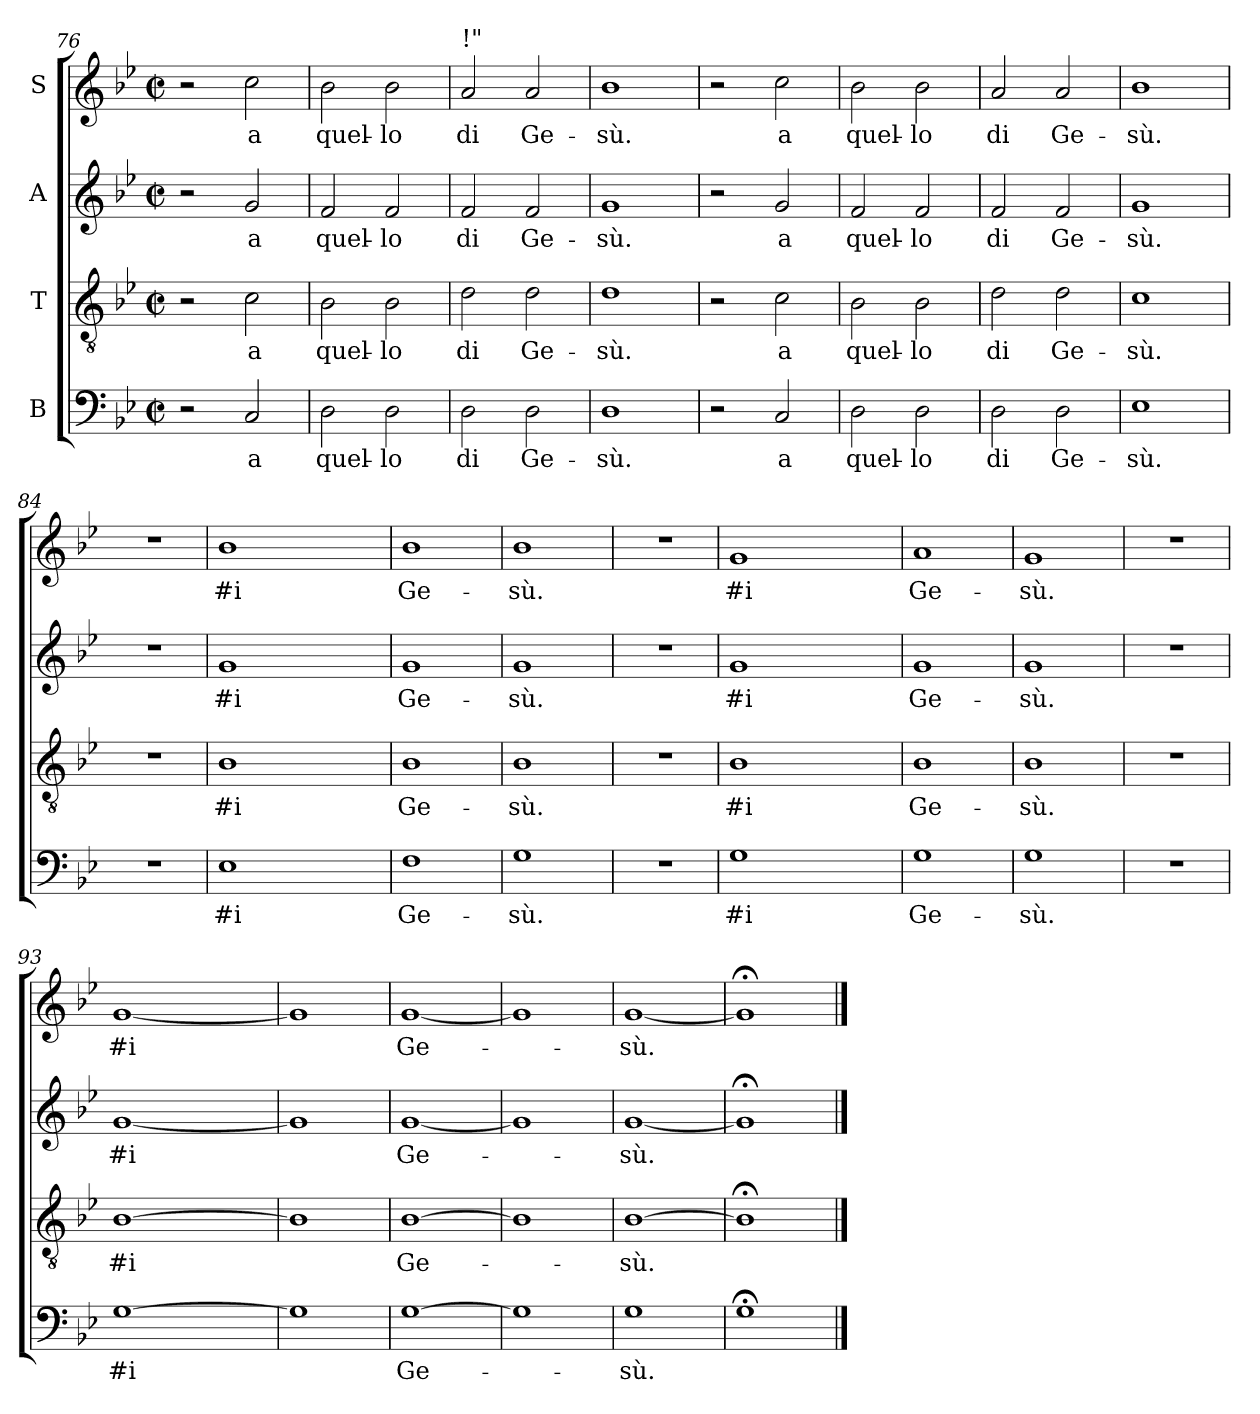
**kern	**text	**kern	**text	**kern	**text	**kern	**text
*part4	*part4	*part3	*part3	*part2	*part2	*part1	*part1
*staff4	*staff4	*staff3	*staff3	*staff2	*staff2	*staff1	*staff1
*I"B	*	*I"T	*	*I"A	*	*I"S	*
*clefF4	*	*clefGv2	*	*clefG2	*	*clefG2	*
*k[b-e-]	*	*k[b-e-]	*	*k[b-e-]	*	*k[b-e-]	*
*B-:	*	*B-:	*	*B-:	*	*B-:	*
*M2/2	*	*M2/2	*	*M2/2	*	*M2/2	*
*met(c|)	*	*met(c|)	*	*met(c|)	*	*met(c|)	*
=76	=76	=76	=76	=76	=76	=76	=76
2r	.	2r	.	2r	.	2r	.
!	!LO:LY:b	!	!LO:LY:b	!	!LO:LY:b	!	!LO:LY:b
2C/	a	2c\	a	2g/	a	2cc\	a
=77	=77	=77	=77	=77	=77	=77	=77
!	!LO:LY:b	!	!LO:LY:b	!	!LO:LY:b	!	!LO:LY:b
2D\	quel-	2B-\	quel-	2f/	quel-	2b-\	quel-
!	!LO:LY:b	!	!LO:LY:b	!	!LO:LY:b	!	!LO:LY:b
2D\	-lo	2B-\	-lo	2f/	-lo	2b-\	-lo
!!LO:LB:g=z
=78	=78	=78	=78	=78	=78	=78	=78
!	!	!	!	!	!	!LO:TX:a:t=!"	!
!	!LO:LY:b	!	!LO:LY:b	!	!LO:LY:b	!	!LO:LY:b
2D\	di	2d\	di	2f/	di	2a/	di
!	!LO:LY:b	!	!LO:LY:b	!	!LO:LY:b	!	!LO:LY:b
2D\	Ge-	2d\	Ge-	2f/	Ge-	2a/	Ge-
=79	=79	=79	=79	=79	=79	=79	=79
!	!LO:LY:b	!	!LO:LY:b	!	!LO:LY:b	!	!LO:LY:b
1D	-sù.	1d	-sù.	1g	-sù.	1b-	-sù.
=80	=80	=80	=80	=80	=80	=80	=80
2r	.	2r	.	2r	.	2r	.
!	!LO:LY:b	!	!LO:LY:b	!	!LO:LY:b	!	!LO:LY:b
2C/	a	2c\	a	2g/	a	2cc\	a
=81	=81	=81	=81	=81	=81	=81	=81
!	!LO:LY:b	!	!LO:LY:b	!	!LO:LY:b	!	!LO:LY:b
2D\	quel-	2B-\	quel-	2f/	quel-	2b-\	quel-
!	!LO:LY:b	!	!LO:LY:b	!	!LO:LY:b	!	!LO:LY:b
2D\	-lo	2B-\	-lo	2f/	-lo	2b-\	-lo
=82	=82	=82	=82	=82	=82	=82	=82
!	!LO:LY:b	!	!LO:LY:b	!	!LO:LY:b	!	!LO:LY:b
2D\	di	2d\	di	2f/	di	2a/	di
!	!LO:LY:b	!	!LO:LY:b	!	!LO:LY:b	!	!LO:LY:b
2D\	Ge-	2d\	Ge-	2f/	Ge-	2a/	Ge-
=83	=83	=83	=83	=83	=83	=83	=83
!	!LO:LY:b	!	!LO:LY:b	!	!LO:LY:b	!	!LO:LY:b
1E-	-sù.	1c	-sù.	1g	-sù.	1b-	-sù.
=84	=84	=84	=84	=84	=84	=84	=84
1r	.	1r	.	1r	.	1r	.
=85	=85	=85	=85	=85	=85	=85	=85
!	!LO:LY:b	!	!LO:LY:b	!	!LO:LY:b	!	!LO:LY:b
*^	*	*^	*	*^	*	*^	*
1E-	8ryy	#i	1B-	8ryy	#i	1g	8ryy	#i	1b-	8ryy	#i
.	32ryy	.	.	32ryy	.	.	32ryy	.	.	32ryy	.
.	2ryy	.	.	2ryy	.	.	2ryy	.	.	2ryy	.
.	4ryy	.	.	4ryy	.	.	4ryy	.	.	4ryy	.
.	16.ryy	.	.	16.ryy	.	.	16.ryy	.	.	16.ryy	.
=86	=86	=86	=86	=86	=86	=86	=86	=86	=86	=86	=86
!	!	!LO:LY:b	!	!	!LO:LY:b	!	!	!LO:LY:b	!	!	!LO:LY:b
*v	*v	*	*	*	*	*v	*v	*	*v	*v	*
*	*	*v	*v	*	*	*	*	*
1F	Ge-	1B-	Ge-	1g	Ge-	1b-	Ge-
=87	=87	=87	=87	=87	=87	=87	=87
!	!LO:LY:b	!	!LO:LY:b	!	!LO:LY:b	!	!LO:LY:b
1G	-sù.	1B-	-sù.	1g	-sù.	1b-	-sù.
=88	=88	=88	=88	=88	=88	=88	=88
1r	.	1r	.	1r	.	1r	.
=89	=89	=89	=89	=89	=89	=89	=89
!	!LO:LY:b	!	!LO:LY:b	!	!LO:LY:b	!	!LO:LY:b
*^	*	*^	*	*^	*	*^	*
1G	8ryy	#i	1B-	8ryy	#i	1g	8ryy	#i	1g	8ryy	#i
.	32ryy	.	.	32ryy	.	.	32ryy	.	.	32ryy	.
.	2ryy	.	.	2ryy	.	.	2ryy	.	.	2ryy	.
.	4ryy	.	.	4ryy	.	.	4ryy	.	.	4ryy	.
.	16.ryy	.	.	16.ryy	.	.	16.ryy	.	.	16.ryy	.
=90	=90	=90	=90	=90	=90	=90	=90	=90	=90	=90	=90
!	!	!LO:LY:b	!	!	!LO:LY:b	!	!	!LO:LY:b	!	!	!LO:LY:b
*v	*v	*	*	*	*	*v	*v	*	*v	*v	*
*	*	*v	*v	*	*	*	*	*
1G	Ge-	1B-	Ge-	1g	Ge-	1a	Ge-
=91	=91	=91	=91	=91	=91	=91	=91
!	!LO:LY:b	!	!LO:LY:b	!	!LO:LY:b	!	!LO:LY:b
1G	-sù.	1B-	-sù.	1g	-sù.	1g	-sù.
=92	=92	=92	=92	=92	=92	=92	=92
1r	.	1r	.	1r	.	1r	.
=93	=93	=93	=93	=93	=93	=93	=93
!	!LO:LY:b	!	!LO:LY:b	!	!LO:LY:b	!	!LO:LY:b
*^	*	*^	*	*^	*	*^	*
[>1G	4ryy	#i	[>1B-	4ryy	#i	[<1g	4ryy	#i	[<1g	4ryy	#i
.	16ryy	.	.	16ryy	.	.	16ryy	.	.	16ryy	.
.	2ryy	.	.	2ryy	.	.	2ryy	.	.	2ryy	.
.	8.ryy	.	.	8.ryy	.	.	8.ryy	.	.	8.ryy	.
*v	*v	*	*	*	*	*v	*v	*	*v	*v	*
*	*	*v	*v	*	*	*	*	*
=94	=94	=94	=94	=94	=94	=94	=94
1G]	.	1B-]	.	1g]	.	1g]	.
=95	=95	=95	=95	=95	=95	=95	=95
!	!LO:LY:b	!	!LO:LY:b	!	!LO:LY:b	!	!LO:LY:b
[>1G	Ge-	[>1B-	Ge-	[<1g	Ge-	[<1g	Ge-
=96	=96	=96	=96	=96	=96	=96	=96
1G]	.	1B-]	.	1g]	.	1g]	.
=97	=97	=97	=97	=97	=97	=97	=97
!	!LO:LY:b	!	!LO:LY:b	!	!LO:LY:b	!	!LO:LY:b
1G	-sù.	[>1B-	-sù.	[<1g	-sù.	[<1g	-sù.
=98	=98	=98	=98	=98	=98	=98	=98
1G;<	.	1B-;<]	.	1g;]	.	1g;]	.
==	==	==	==	==	==	==	==
*-	*-	*-	*-	*-	*-	*-	*-
